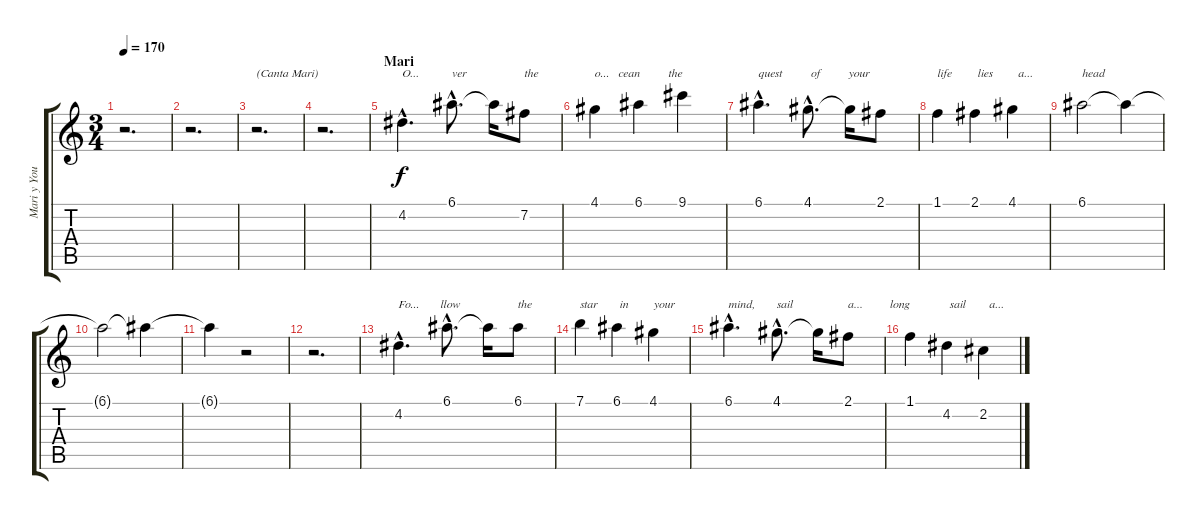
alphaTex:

\track ("Mari y Youngblood" "Mari y You") {instrument contrabass}
\staff {score tabs}
\tuning (E4 B3 G3 D3 A2 E2) {hide}
\ts (3 4)
\tempo 170
\clef g2
\ks c
r.2{d dy f} |
r.2{d} |
r.2{d txt "(Canta Mari)"} |
r.2{d} |
\section ("" "Mari")
4.2{hac}.4{d txt "O..." instrument contrabass} 6.1{hac}.8{d txt "ver"} 6.1{t}.16 7.2.8{txt "the"} |
4.1.4{txt "o...   cean"} 6.1.4{txt "          the"} 9.1.4 |
6.1{hac}.4{d txt "quest"} 4.1{hac}.8{d txt " of         your"} 4.1{t}.16 2.1.8 |
1.1.4{txt "life"} 2.1.4{txt " lies"} 4.1.4{txt "  a..."} |
6.1.2{txt "head"} 6.1{t}.4 |
6.1{t}.2 6.1{t}.4 |
6.1{t}.4 r.2 |
r.2{d} |
4.2{hac}.4{d txt "Fo...       llow"} 6.1{hac}.8{d} 6.1{t}.16 6.1.8{txt "the"} |
7.1.4{txt "star"} 6.1.4{txt " in"} 4.1.4{txt "your"} |
6.1{hac}.4{d txt "mind,"} 4.1{hac}.8{d txt "sail"} 4.1{t}.16 2.1.8{txt "a...         long"} |
1.1.4 4.2.4{txt " sail"} 2.2.4{txt "  a..."}
